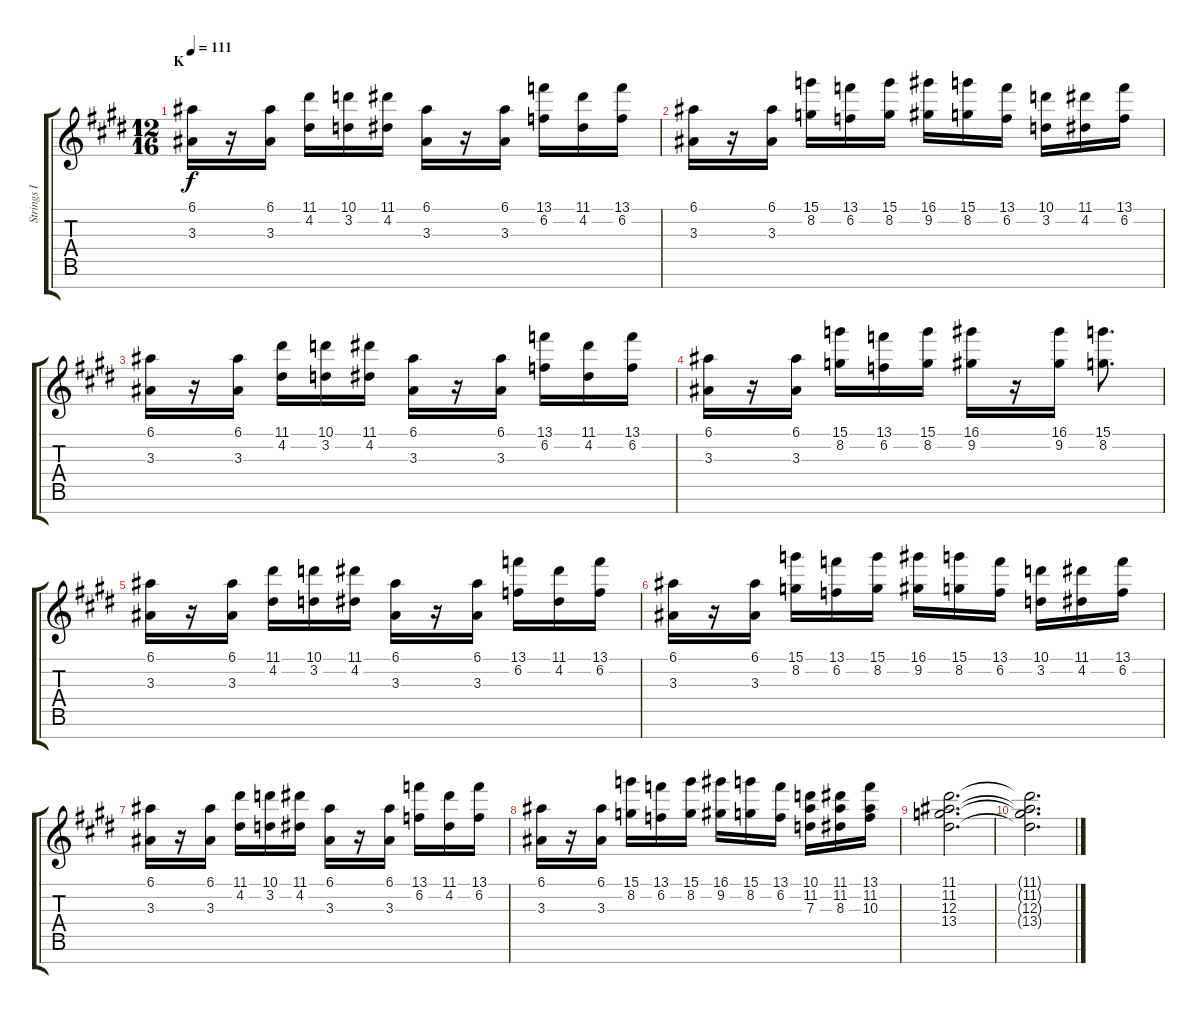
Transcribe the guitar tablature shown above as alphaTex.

\track ("Strings I" "Strings I") {instrument stringensemble1}
\staff {score tabs}
\tuning (E5 B4 G4 D4 A3 E3 B2) {hide}
\ts (12 16)
\section ("" "K")
\tempo 111
\clef g2
\ks e
(6.1 3.3).16{dy f} r.16 (6.1 3.3).16 (11.1 4.2).16 (10.1 3.2).16 (11.1 4.2).16 (6.1 3.3).16 r.16 (6.1 3.3).16 (13.1 6.2).16 (11.1 4.2).16 (13.1 6.2).16 |
(6.1 3.3).16 r.16 (6.1 3.3).16 (15.1 8.2).16 (13.1 6.2).16 (15.1 8.2).16 (16.1 9.2).16 (15.1 8.2).16 (13.1 6.2).16 (10.1 3.2).16 (11.1 4.2).16 (13.1 6.2).16 |
(6.1 3.3).16 r.16 (6.1 3.3).16 (11.1 4.2).16 (10.1 3.2).16 (11.1 4.2).16 (6.1 3.3).16 r.16 (6.1 3.3).16 (13.1 6.2).16 (11.1 4.2).16 (13.1 6.2).16 |
(6.1 3.3).16 r.16 (6.1 3.3).16 (15.1 8.2).16 (13.1 6.2).16 (15.1 8.2).16 (16.1 9.2).16 r.16 (16.1 9.2).16 (15.1 8.2).8{d} |
(6.1 3.3).16 r.16 (6.1 3.3).16 (11.1 4.2).16 (10.1 3.2).16 (11.1 4.2).16 (6.1 3.3).16 r.16 (6.1 3.3).16 (13.1 6.2).16 (11.1 4.2).16 (13.1 6.2).16 |
(6.1 3.3).16 r.16 (6.1 3.3).16 (15.1 8.2).16 (13.1 6.2).16 (15.1 8.2).16 (16.1 9.2).16 (15.1 8.2).16 (13.1 6.2).16 (10.1 3.2).16 (11.1 4.2).16 (13.1 6.2).16 |
(6.1 3.3).16 r.16 (6.1 3.3).16 (11.1 4.2).16 (10.1 3.2).16 (11.1 4.2).16 (6.1 3.3).16 r.16 (6.1 3.3).16 (13.1 6.2).16 (11.1 4.2).16 (13.1 6.2).16 |
(6.1 3.3).16 r.16 (6.1 3.3).16 (15.1 8.2).16 (13.1 6.2).16 (15.1 8.2).16 (16.1 9.2).16 (15.1 8.2).16 (13.1 6.2).16 (10.1 11.2 7.3).16 (11.1 11.2 8.3).16 (13.1 11.2 10.3).16 |
(11.1 11.2 12.3 13.4).2{d} |
(11.1{t} 11.2{t} 12.3{t} 13.4{t}).2{d}
